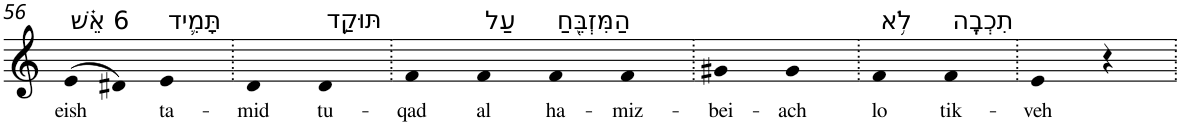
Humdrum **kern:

**kern	**text
*part1	*part1
*staff1	*staff1
*I"Piano	*
*I'Pno	*
!!LO:PB:g=z
*clefG2	*
*k[]	*
=56	=56
!LO:TX:a:t=6 אֵ֗שׁ	!
!	!LO:LY:b
(>8e	eish
8d#X)	.
!LO:TX:a:t=תָּמִ֛יד	!
!	!LO:LY:b
4e	ta-
=57.	=57.
!	!LO:LY:b
4d	-mid
!LO:TX:a:t=תּוּקַ֥ד	!
!	!LO:LY:b
4d	tu-
=58.	=58.
!	!LO:LY:b
4f	-qad
!LO:TX:a:t=עַל	!
!	!LO:LY:b
4f	al
!LO:TX:a:t=הַמִּזְבֵּ֖חַ	!
!	!LO:LY:b
4f	ha-
!	!LO:LY:b
4f	-miz-
=59.	=59.
!	!LO:LY:b
4g#X	-bei-
!	!LO:LY:b
4g#	-ach
=60.	=60.
!LO:TX:a:t=לֹ֥א	!
!	!LO:LY:b
4f	lo
!LO:TX:a:t=תִכְבֶֽה	!
!	!LO:LY:b
4f	tik-
=61.	=61.
!	!LO:LY:b
4e	-veh
4r	.
=.	=.
*-	*-
